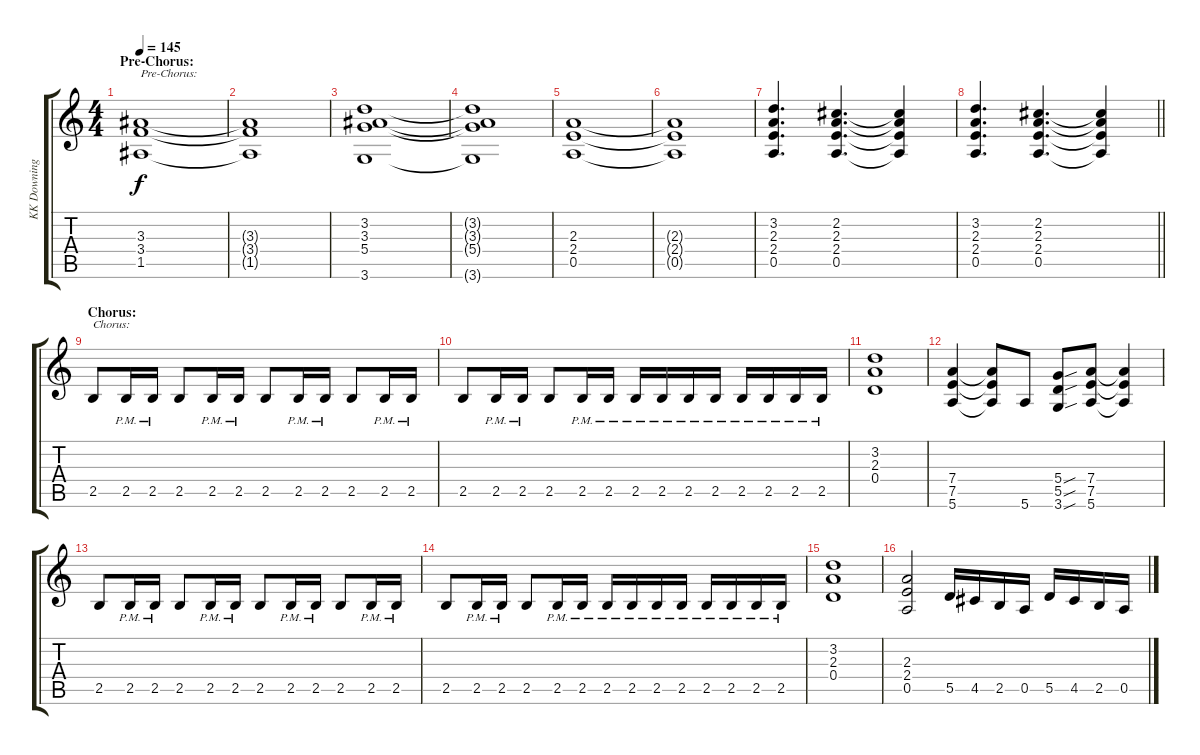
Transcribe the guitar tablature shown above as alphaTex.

\track ("KK Downing" "KK Downing") {instrument distortionguitar}
\staff {score tabs}
\tuning (E4 B3 G3 D3 A2 E2) {hide}
\ts (4 4)
\section ("" "Pre-Chorus:")
\tempo 145
\clef g2
\ks c
(3.3 3.4 1.5).1{txt "Pre-Chorus:" dy f} |
(3.3{t} 3.4{t} 1.5{t}).1 |
(3.2 3.3 5.4 3.6).1 |
(3.2{t} 3.3{t} 5.4{t} 3.6{t}).1 |
(2.3 2.4 0.5).1 |
(2.3{t} 2.4{t} 0.5{t}).1 |
(3.2 2.3 2.4 0.5).4{d} (2.2 2.3 2.4 0.5).4{d} (2.2{t} 2.3{t} 2.4{t} 0.5{t}).4 |
\barLineRight lightlight
(3.2 2.3 2.4 0.5).4{d} (2.2 2.3 2.4 0.5).4{d} (2.2{t} 2.3{t} 2.4{t} 0.5{t}).4 |
\section ("" "Chorus:")
2.5.8{txt "Chorus:"} 2.5{pm}.16 2.5{pm}.16 2.5.8 2.5{pm}.16 2.5{pm}.16 2.5.8 2.5{pm}.16 2.5{pm}.16 2.5.8 2.5{pm}.16 2.5{pm}.16 |
2.5.8 2.5{pm}.16 2.5{pm}.16 2.5.8 2.5{pm}.16 2.5{pm}.16 2.5{pm}.16 2.5{pm}.16 2.5{pm}.16 2.5{pm}.16 2.5{pm}.16 2.5{pm}.16 2.5{pm}.16 2.5{pm}.16 |
(3.2 2.3 0.4).1 |
(7.4 7.5 5.6).4 (7.4{t} 7.5{t} 5.6{t}).8 5.6.8 (5.4{sou} 5.5{sou} 3.6{sou}).8 (7.4 7.5 5.6).8 (7.4{t} 7.5{t} 5.6{t}).4 |
2.5.8 2.5{pm}.16 2.5{pm}.16 2.5.8 2.5{pm}.16 2.5{pm}.16 2.5.8 2.5{pm}.16 2.5{pm}.16 2.5.8 2.5{pm}.16 2.5{pm}.16 |
2.5.8 2.5{pm}.16 2.5{pm}.16 2.5.8 2.5{pm}.16 2.5{pm}.16 2.5{pm}.16 2.5{pm}.16 2.5{pm}.16 2.5{pm}.16 2.5{pm}.16 2.5{pm}.16 2.5{pm}.16 2.5{pm}.16 |
(3.2 2.3 0.4).1 |
(2.3 2.4 0.5).2 5.5.16 4.5.16 2.5.16 0.5.16 5.5.16 4.5.16 2.5.16 0.5.16
